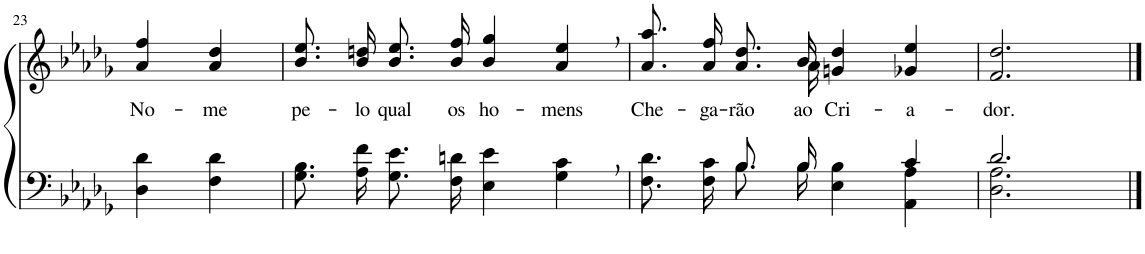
**kern	**kern	**text
*part2	*part1	*part1
*staff2	*staff1	*staff1
*I"Parte III e IV	*I"Parte I e II	*
!!LO:PB:g=z
*clefF4	*clefG2	*
*Trd2c3	*Trd2c3	*
*k[b-e-a-d-g-]	*k[b-e-a-d-g-]	*
*M4/4	*M4/4	*
=23	=23	=23
!	!	!LO:LY:b
4D-\ 4d-\	4a-/ 4ff/	No-
!	!	!LO:LY:b
4F\ 4d-\	4a-/ 4dd-/	-me
=24	=24	=24
!	!	!LO:LY:b
8.G-\ 8.B-\L	8.b-\ 8.ee-\L	pe-
!	!	!LO:LY:b
16A-\ 16f\Jk	16b-\ 16ddn\Jk	-lo
!	!	!LO:LY:b
8.G-\ 8.e-\L	8.b-\ 8.ee-\L	qual
!	!	!LO:LY:b
16F\ 16dn\Jk	16b-\ 16ff\Jk	os
!	!	!LO:LY:b
4E-\ 4e-\	4b-/ 4gg-/	ho-
!	!	!LO:LY:b
4G-\, 4c\,	4a-/, 4ee-/,	-mens
=25	=25	=25
*^	*	*
!	!	!	!LO:LY:b
*	*	*^	*
4ryy	8.F\ 8.d-\L	8.a-\ 8.aa-\L	4..ryy	Che-
!	!	!	!	!LO:LY:b
.	16F\ 16c\Jk	16a-\ 16ff\Jk	.	-ga-
!	!	!	!	!LO:LY:b
8.B-/L	8.B-\L	8.a-/ 8.dd-/L	.	-rão
!	!	!	!	!LO:LY:b
16B-/Jk	16B-\Jk	16b-/Jk	16a-\	ao
!	!	!	!	!LO:LY:b
4ryy	4E-\ 4B-\	4gn/ 4dd-/	2ryy	Cri-
!	!	!	!	!LO:LY:b
4c/	4AA-\ 4A-\	4g-X/ 4ee-/	.	-a-
*	*	*v	*v	*
=26	=26	=26	=26
!	!	!	!LO:LY:b
2.d-/	2.D-\ 2.A-\	2.f/ 2.dd-/	-dor.
*v	*v	*	*
==	==	==
*-	*-	*-
